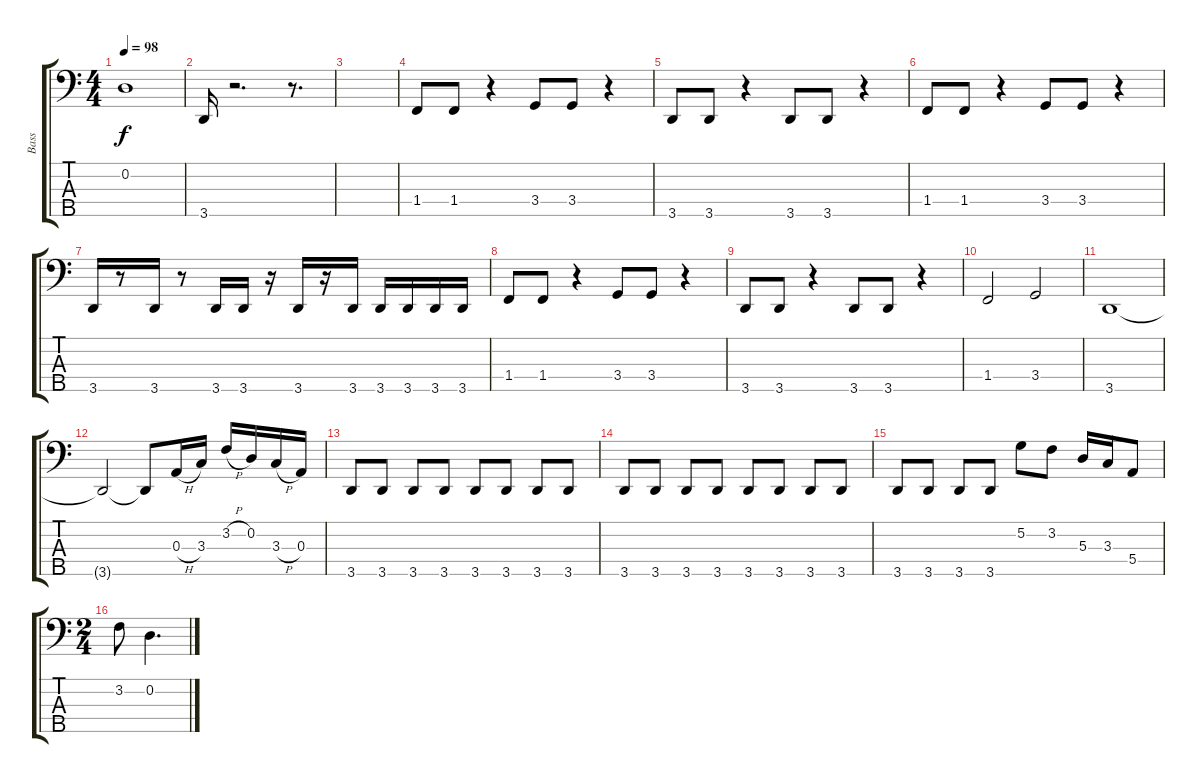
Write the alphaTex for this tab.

\track ("Bass" "Bass") {instrument electricbassfinger}
\staff {score tabs}
\tuning (G2 D2 A1 E1 B0) {hide}
\ts (4 4)
\tempo 98
\clef f4
\ks c
0.2{t}.1{dy f} |
3.5.16 r.2{d} r.8{d} |
|
1.4.8 1.4.8 r.4 3.4.8 3.4.8 r.4 |
3.5.8 3.5.8 r.4 3.5.8 3.5.8 r.4 |
1.4.8 1.4.8 r.4 3.4.8 3.4.8 r.4 |
3.5.16 r.8 3.5.16 r.8 3.5.16 3.5.16 r.16 3.5.16 r.16 3.5.16 3.5.16 3.5.16 3.5.16 3.5.16 |
1.4.8 1.4.8 r.4 3.4.8 3.4.8 r.4 |
3.5.8 3.5.8 r.4 3.5.8 3.5.8 r.4 |
1.4.2 3.4.2 |
3.5.1 |
3.5{t}.2 3.5{t}.8 0.3{h}.16 3.3.16 3.2{h}.16 0.2.16 3.3{h}.16 0.3.16 |
3.5.8 3.5.8 3.5.8 3.5.8 3.5.8 3.5.8 3.5.8 3.5.8 |
3.5.8 3.5.8 3.5.8 3.5.8 3.5.8 3.5.8 3.5.8 3.5.8 |
3.5.8 3.5.8 3.5.8 3.5.8 5.2.8 3.2.8 5.3.16 3.3.16 5.4.8 |
\ts (2 4)
3.2.8 0.2.4{d}
